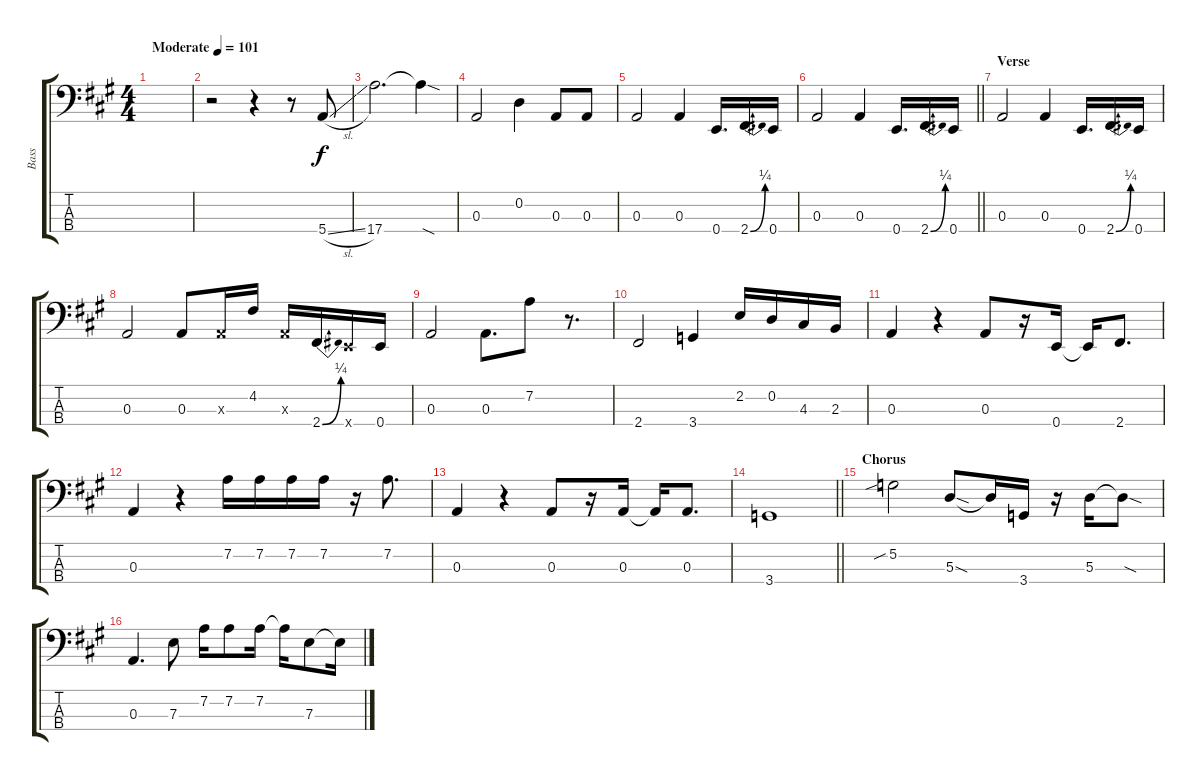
\track ("Bass" "Bass") {instrument electricbassfinger}
\staff {score tabs}
\tuning (G2 D2 A1 E1) {hide}
\ts (4 4)
\tempo (101 "Moderate")
\clef f4
\ks a
|
r.2 r.4 r.8 5.4{sl}.8 |
17.4.2{d} 17.4{sod t}.4 |
0.3.2 0.2.4 0.3.8 0.3.8 |
0.3.2 0.3.4 0.4.16{d} 2.4{be (bend 0 0 60 1)}.16{d} 0.4.16 |
\barLineRight lightlight
0.3.2 0.3.4 0.4.16{d} 2.4{be (bend 0 0 60 1)}.16{d} 0.4.16 |
\section ("" "Verse")
0.3.2 0.3.4 0.4.16{d} 2.4{be (bend 0 0 60 1)}.16{d} 0.4.16 |
0.3.2 0.3.8 0.3{x}.16 4.2.16 0.3{x}.16 2.4{be (bend 0 0 60 1)}.16 0.4{x}.16 0.4.16 |
0.3.2 0.3.8{d} 7.2.8 r.8{d} |
2.4.2 3.4.4 2.2.16 0.2.16 4.3.16 2.3.16 |
0.3.4 r.4 0.3.8 r.16 0.4.16 0.4{t}.16 2.4.8{d} |
0.3.4 r.4 7.2.16 7.2.16 7.2.16 7.2.16 r.16 7.2.8{d} |
0.3.4 r.4 0.3.8 r.16 0.3.16 0.3{t}.16 0.3.8{d} |
\barLineRight lightlight
3.4.1 |
\section ("" "Chorus")
5.2{sib}.2 5.3{sod}.8 5.3{t}.16 3.4.16 r.16 5.3.16 5.3{sod t}.8 |
0.3.4{d} 7.3.8 7.2.16 7.2.8 7.2.16 7.2{t}.16 7.3.8 7.3{t}.16
